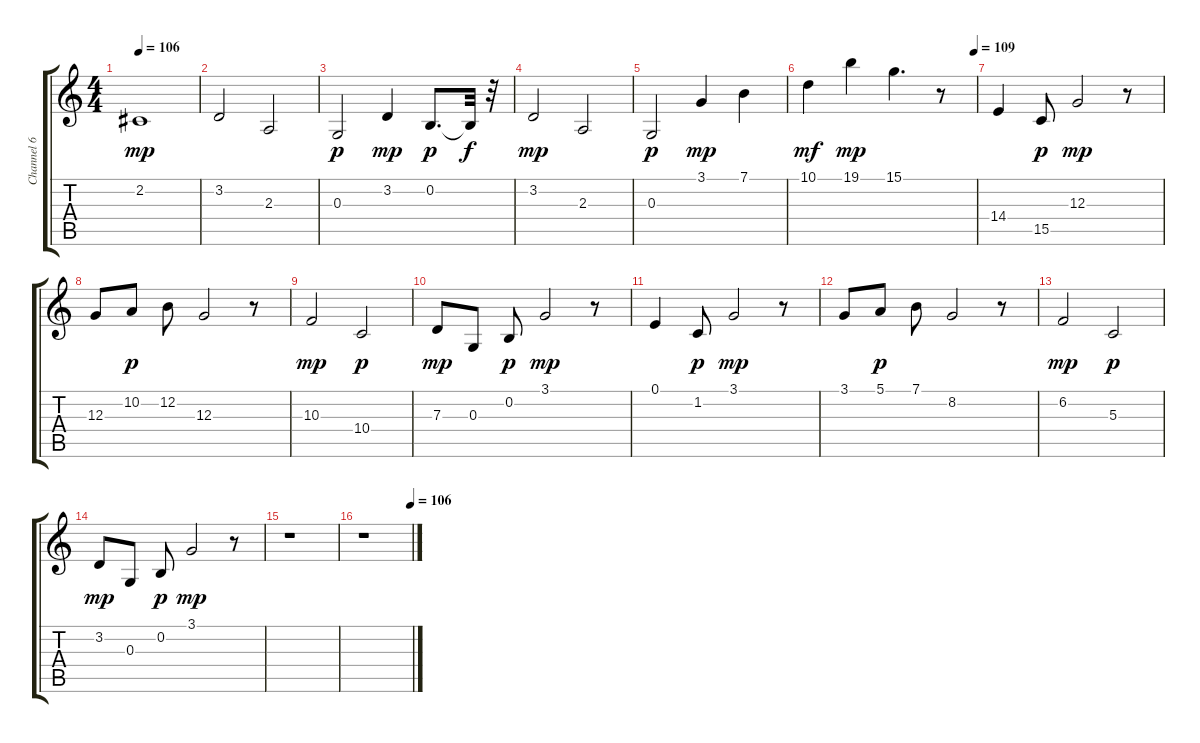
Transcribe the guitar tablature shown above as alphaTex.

\track ("Channel 6" "Channel 6") {instrument stringensemble2}
\staff {score tabs}
\tuning (E4 B3 G3 D3 A2 E2) {hide}
\ts (4 4)
\tempo 106
\clef g2
\ks c
2.2.1{dy mp} |
3.2.2 2.3.2 |
0.3.2{dy p} 3.2.4{dy mp} 0.2.8{d dy p} 0.2{t}.32{dy f} r.32 |
3.2.2{dy mp} 2.3.2 |
0.3.2{dy p} 3.1.4{dy mp} 7.1.4 |
\tempo (109 0.9895833333333334)
10.1.4{dy mf} 19.1.4{dy mp} 15.1.4{d} r.8 |
14.4.4 15.5.8{dy p} 12.3.2{dy mp} r.8 |
12.3.8 10.2.8{dy p} 12.2.8 12.3.2 r.8 |
10.3.2{dy mp} 10.4.2{dy p} |
7.3.8{dy mp} 0.3.8 0.2.8{dy p} 3.1.2{dy mp} r.8 |
0.1.4 1.2.8{dy p} 3.1.2{dy mp} r.8 |
3.1.8 5.1.8{dy p} 7.1.8 8.2.2 r.8 |
6.2.2{dy mp} 5.3.2{dy p} |
3.2.8{dy mp} 0.3.8 0.2.8{dy p} 3.1.2{dy mp} r.8 |
r.1 |
\tempo (106 0.984375)
r.1
